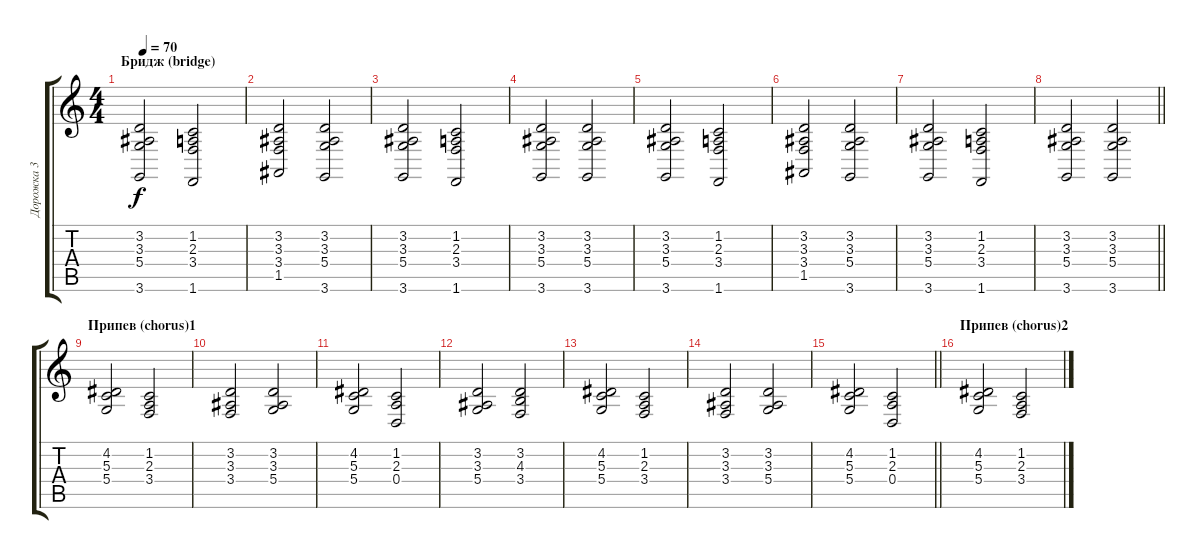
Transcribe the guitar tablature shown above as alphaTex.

\track ("Дорожка 3" "Дорожка 3") {instrument pad2warm}
\staff {score tabs}
\tuning (E4 B3 G3 D3 A2 E2) {hide}
\ts (4 4)
\section ("" "Бридж (bridge)")
\tempo 70
\clef g2
\ks c
(3.2 3.3 5.4 3.6).2{dy f} (1.2 2.3 3.4 1.6).2 |
(3.2 3.3 3.4 1.5).2 (3.2 3.3 5.4 3.6).2 |
(3.2 3.3 5.4 3.6).2 (1.2 2.3 3.4 1.6).2 |
(3.2 3.3 5.4 3.6).2 (3.2 3.3 5.4 3.6).2 |
(3.2 3.3 5.4 3.6).2 (1.2 2.3 3.4 1.6).2 |
(3.2 3.3 3.4 1.5).2 (3.2 3.3 5.4 3.6).2 |
(3.2 3.3 5.4 3.6).2 (1.2 2.3 3.4 1.6).2 |
\barLineRight lightlight
(3.2 3.3 5.4 3.6).2 (3.2 3.3 5.4 3.6).2 |
\section ("" "Припев (chorus)1")
(4.2 5.3 5.4).2 (1.2 2.3 3.4).2 |
(3.2 3.3 3.4).2 (3.2 3.3 5.4).2 |
(4.2 5.3 5.4).2 (1.2 2.3 0.4).2 |
(3.2 3.3 5.4).2 (3.2 4.3 3.4).2 |
(4.2 5.3 5.4).2 (1.2 2.3 3.4).2 |
(3.2 3.3 3.4).2 (3.2 3.3 5.4).2 |
\barLineRight lightlight
(4.2 5.3 5.4).2 (1.2 2.3 0.4).2 |
\section ("" "Припев (chorus)2")
(4.2 5.3 5.4).2 (1.2 2.3 3.4).2
